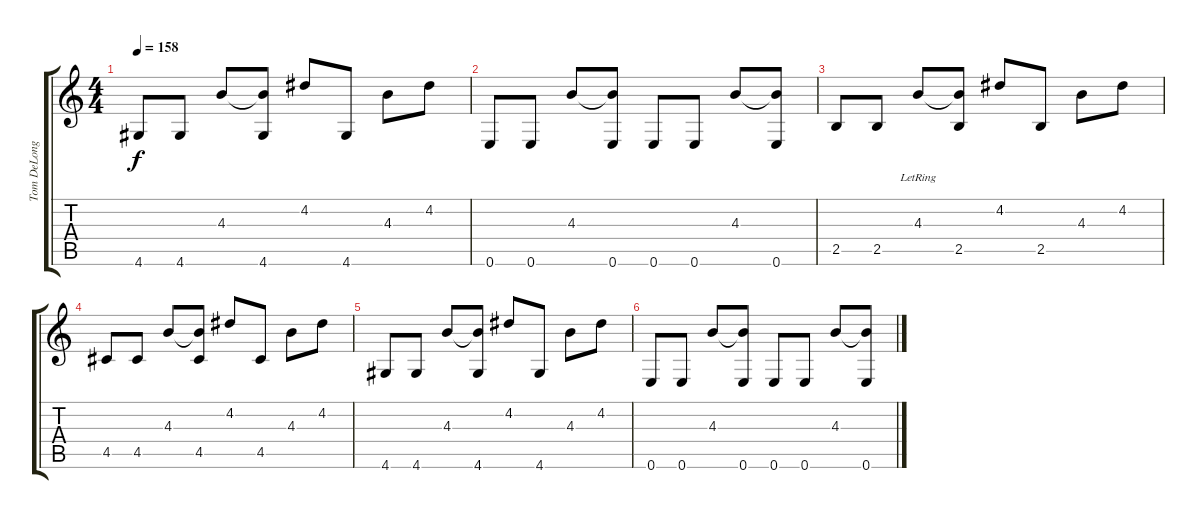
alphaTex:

\track ("Tom DeLonge - Clean Guitar" "Tom DeLong") {instrument electricguitarclean}
\staff {score tabs}
\tuning (E4 B3 G3 D3 A2 E2) {hide}
\ts (4 4)
\tempo 158
\clef g2
\ks c
4.6.8{dy f} 4.6.8 4.3.8 (4.3{t} 4.6).8 4.2.8 4.6.8 4.3.8 4.2.8 |
0.6.8 0.6.8 4.3.8 (4.3{t} 0.6).8 0.6.8 0.6.8 4.3.8 (4.3{t} 0.6).8 |
2.5.8 2.5.8 4.3{lr}.8 (4.3{t} 2.5).8 4.2.8 2.5.8 4.3.8 4.2.8 |
4.5.8 4.5.8 4.3.8 (4.3{t} 4.5).8 4.2.8 4.5.8 4.3.8 4.2.8 |
4.6.8 4.6.8 4.3.8 (4.3{t} 4.6).8 4.2.8 4.6.8 4.3.8 4.2.8 |
0.6.8 0.6.8 4.3.8 (4.3{t} 0.6).8 0.6.8 0.6.8 4.3.8 (4.3{t} 0.6).8
